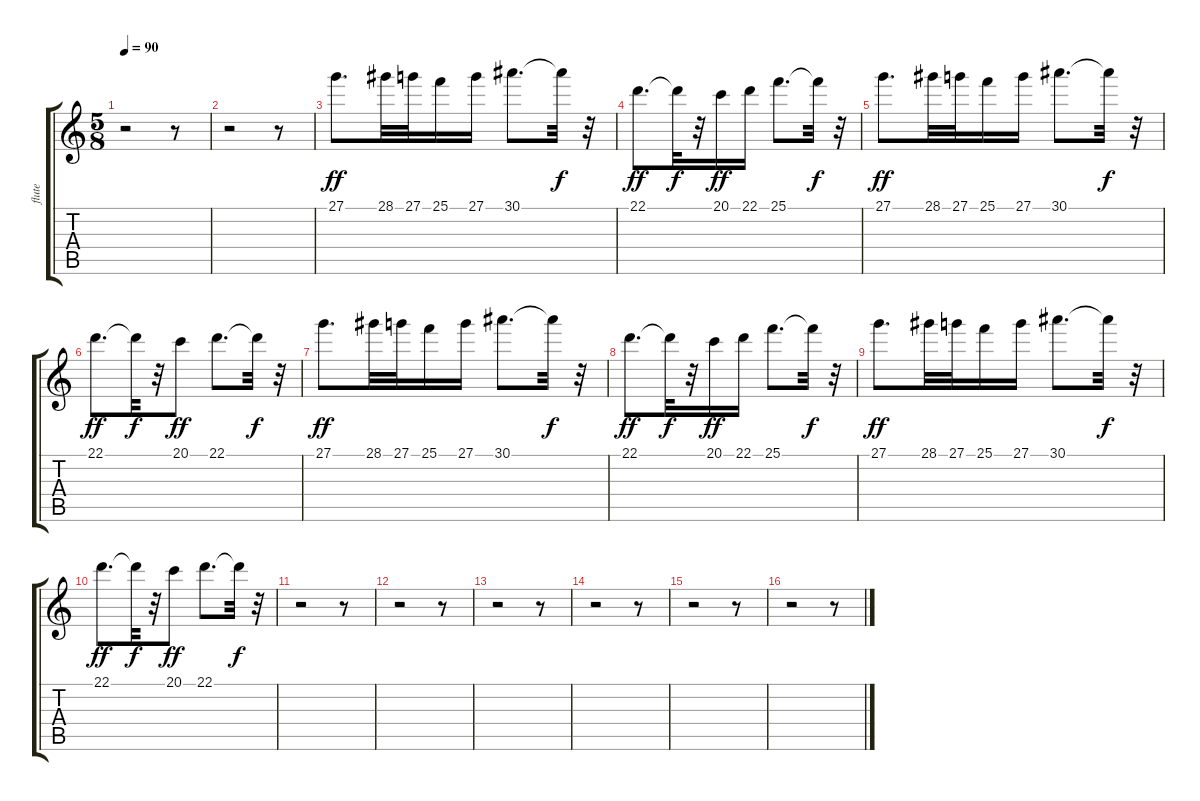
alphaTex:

\track ("flute" "flute") {instrument whistle}
\staff {score tabs}
\tuning (E4 B3 G3 D3 A2 E2) {hide}
\ts (5 8)
\tempo 90
\clef g2
\ks c
r.2{dy f} r.8 |
r.2 r.8 |
27.1.8{d dy ff} 28.1.32 27.1.32 25.1.16 27.1.16 30.1.8{d} 30.1{t}.32{dy f} r.32 |
22.1.8{d dy ff} 22.1{t}.32{dy f} r.32 20.1.16{dy ff} 22.1.16 25.1.8{d} 25.1{t}.32{dy f} r.32 |
27.1.8{d dy ff} 28.1.32 27.1.32 25.1.16 27.1.16 30.1.8{d} 30.1{t}.32{dy f} r.32 |
22.1.8{d dy ff} 22.1{t}.32{dy f} r.32 20.1.8{dy ff} 22.1.8{d} 22.1{t}.32{dy f} r.32 |
27.1.8{d dy ff} 28.1.32 27.1.32 25.1.16 27.1.16 30.1.8{d} 30.1{t}.32{dy f} r.32 |
22.1.8{d dy ff} 22.1{t}.32{dy f} r.32 20.1.16{dy ff} 22.1.16 25.1.8{d} 25.1{t}.32{dy f} r.32 |
27.1.8{d dy ff} 28.1.32 27.1.32 25.1.16 27.1.16 30.1.8{d} 30.1{t}.32{dy f} r.32 |
22.1.8{d dy ff} 22.1{t}.32{dy f} r.32 20.1.8{dy ff} 22.1.8{d} 22.1{t}.32{dy f} r.32 |
r.2 r.8 |
r.2 r.8 |
r.2 r.8 |
r.2 r.8 |
r.2 r.8 |
r.2 r.8
